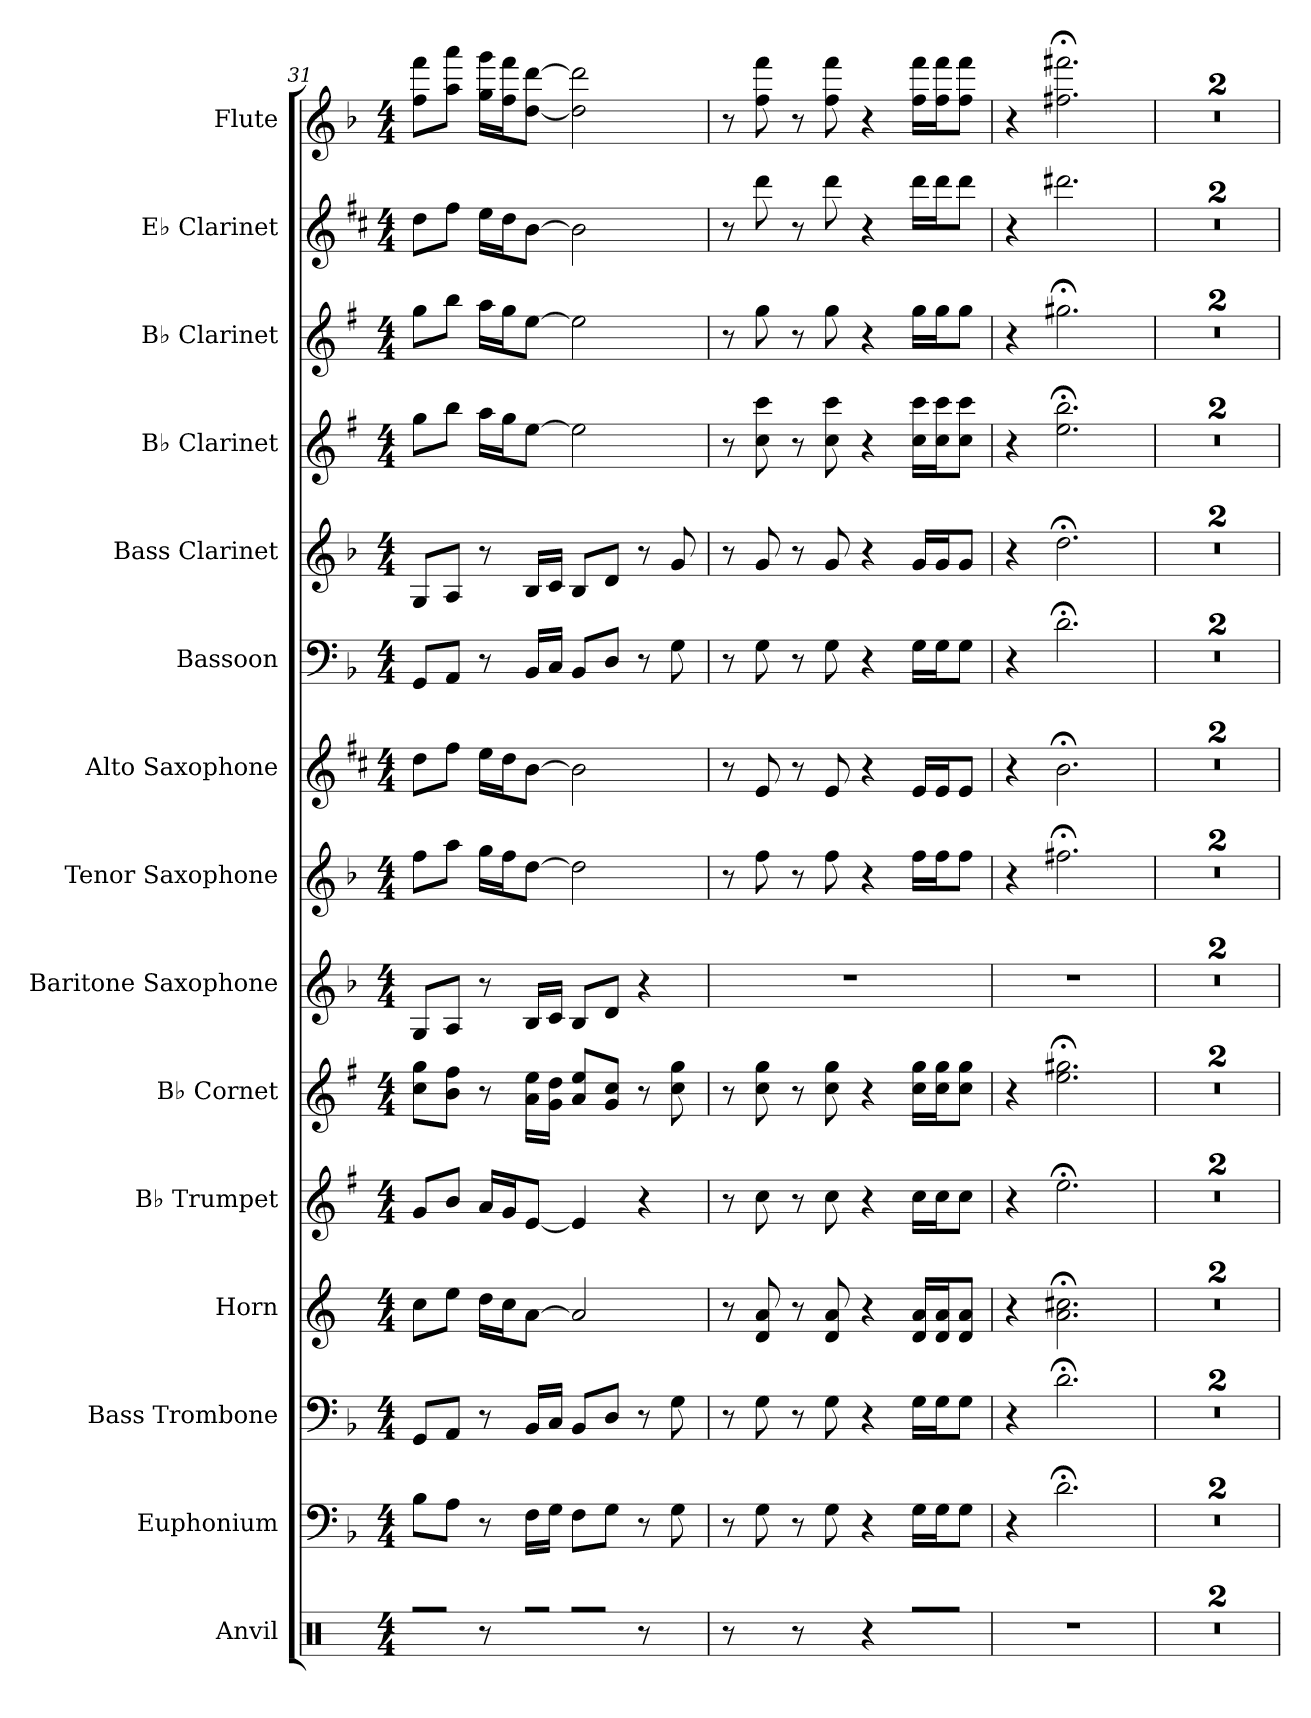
**kern	**kern	**kern	**kern	**kern	**kern	**kern	**kern	**kern	**kern	**kern	**kern	**kern	**kern	**kern
*part15	*part14	*part13	*part12	*part11	*part10	*part9	*part8	*part7	*part6	*part5	*part4	*part3	*part2	*part1
*staff15	*staff14	*staff13	*staff12	*staff11	*staff10	*staff9	*staff8	*staff7	*staff6	*staff5	*staff4	*staff3	*staff2	*staff1
*I"Anvil	*I"Euphonium	*I"Bass Trombone	*I"Horn	*I"B♭ Trumpet	*I"B♭ Cornet	*I"Baritone Saxophone	*I"Tenor Saxophone	*I"Alto Saxophone	*I"Bassoon	*I"Bass Clarinet	*I"B♭ Clarinet	*I"B♭ Clarinet	*I"E♭ Clarinet	*I"Flute
*I'Anv.	*I'Eu.	*I'B. Trb.	*I'Hn.	*I'B♭ Tpt.	*I'B♭ Cnt.	*I'Bar. Sax.	*I'T. Sax.	*I'A. Sax.	*I'Bsn.	*I'B. Cl.	*I'B♭ Cl.	*I'B♭ Cl.	*I'E♭ Cl.	*I'Fl.
*clefX	*clefF4	*clefF4	*clefG2	*clefG2	*clefG2	*clefG2	*clefG2	*clefG2	*clefF4	*clefG2	*clefG2	*clefG2	*clefG2	*clefG2
*	*	*	*ITrd4c7	*ITrd1c2	*ITrd1c2	*ITrd12c21	*ITrd8c14	*ITrd5c9	*	*ITrd8c14	*ITrd1c2	*ITrd1c2	*ITrd-2c-3	*
*k[]	*k[b-]	*k[b-]	*k[b-]	*k[b-]	*k[b-]	*k[b-]	*k[b-]	*k[b-]	*k[b-]	*k[b-]	*k[b-]	*k[b-]	*k[b-]	*k[b-]
*C:	*F:	*F:	*F:	*F:	*F:	*F:	*F:	*F:	*F:	*F:	*F:	*F:	*F:	*F:
*M4/4	*M4/4	*M4/4	*M4/4	*M4/4	*M4/4	*M4/4	*M4/4	*M4/4	*M4/4	*M4/4	*M4/4	*M4/4	*M4/4	*M4/4
=31	=31	=31	=31	=31	=31	=31	=31	=31	=31	=31	=31	=31	=31	=31
8R/L	8B-\L	8GG/L	8f\L	8f/L	8b-\ 8ff\L	8GG/L	8f\L	8f\L	8GG/L	8GG/L	8ff\L	8ff\L	8ff\L	8ff\ 8fff\L
8R/J	8A\J	8AA/J	8a\J	8a/J	8a\ 8ee\J	8AA/J	8a\J	8a\J	8AA/J	8AA/J	8aa\J	8aa\J	8aa\J	8aa\ 8aaa\J
8r	8r	8r	16g\LL	16g/LL	8r	8r	16g\LL	16g\LL	8r	8r	16gg\LL	16gg\LL	16gg\LL	16gg\ 16ggg\LL
.	.	.	16f\J	16f/J	.	.	16f\J	16f\J	.	.	16ff\J	16ff\J	16ff\J	16ff\ 16fff\J
16R/LL	16F\LL	16BB-/LL	[8d\J	[8d/J	16g\ 16dd\LL	16BB-/LL	[8d\J	[8d\J	16BB-/LL	16BB-/LL	[8dd\J	[8dd\J	[8dd\J	[8dd\ [8ddd\J
16R/JJ	16G\JJ	16C/JJ	.	.	16f\ 16cc\JJ	16C/JJ	.	.	16C/JJ	16C/JJ	.	.	.	.
8R/L	8F\L	8BB-/L	2d/]	4d/]	8g/ 8dd/L	8BB-/L	2d\]	2d\]	8BB-/L	8BB-/L	2dd\]	2dd\]	2dd\]	2dd\] 2ddd\]
8R/J	8G\J	8D/J	.	.	8f/ 8b-/J	8D/J	.	.	8D/J	8D/J	.	.	.	.
8r	8r	8r	.	4r	8r	4r	.	.	8r	8r	.	.	.	.
8R/	8G\	8G\	.	.	8b-\ 8ff\	.	.	.	8G\	8G/	.	.	.	.
=32	=32	=32	=32	=32	=32	=32	=32	=32	=32	=32	=32	=32	=32	=32
8r	8r	8r	8r	8r	8r	1r	8r	8r	8r	8r	8r	8r	8r	8r
8R/	8G\	8G\	8G/ 8d/	8b-\	8b-\ 8ff\	.	8f\	8G/	8G\	8G/	8b-\ 8bb-\	8ff\	8fff\	8ff\ 8fff\
8r	8r	8r	8r	8r	8r	.	8r	8r	8r	8r	8r	8r	8r	8r
8R/	8G\	8G\	8G/ 8d/	8b-\	8b-\ 8ff\	.	8f\	8G/	8G\	8G/	8b-\ 8bb-\	8ff\	8fff\	8ff\ 8fff\
4r	4r	4r	4r	4r	4r	.	4r	4r	4r	4r	4r	4r	4r	4r
16R/LL	16G\LL	16G\LL	16G/ 16d/LL	16b-\LL	16b-\ 16ff\LL	.	16f\LL	16G/LL	16G\LL	16G/LL	16b-\ 16bb-\LL	16ff\LL	16fff\LL	16ff\ 16fff\LL
16R/J	16G\J	16G\J	16G/ 16d/J	16b-\J	16b-\ 16ff\J	.	16f\J	16G/J	16G\J	16G/J	16b-\ 16bb-\J	16ff\J	16fff\J	16ff\ 16fff\J
8R/J	8G\J	8G\J	8G/ 8d/J	8b-\J	8b-\ 8ff\J	.	8f\J	8G/J	8G\J	8G/J	8b-\ 8bb-\J	8ff\J	8fff\J	8ff\ 8fff\J
=33	=33	=33	=33	=33	=33	=33	=33	=33	=33	=33	=33	=33	=33	=33
1r	4r	4r	4r	4r	4r	1r	4r	4r	4r	4r	4r	4r	4r	4r
.	2.d;<\	2.d;<\	2.d\;< 2.f#X\;<	2.dd;<\	2.dd\;< 2.ff#X\;<	.	2.f#X;<\	2.d;<\	2.d;<\	2.d;<\	2.dd\;< 2.aa\;<	2.ff#X;<\	2.fff#X\	2.ff#X\;< 2.fff#X\;<
=34	=34	=34	=34	=34	=34	=34	=34	=34	=34	=34	=34	=34	=34	=34
1r	1r	1r	1r	1r	1r	1r	1r	1r	1r	1r	1r	1r	1r	1r
=35	=35	=35	=35	=35	=35	=35	=35	=35	=35	=35	=35	=35	=35	=35
1r	1r	1r	1r	1r	1r	1r	1r	1r	1r	1r	1r	1r	1r	1r
=	=	=	=	=	=	=	=	=	=	=	=	=	=	=
*-	*-	*-	*-	*-	*-	*-	*-	*-	*-	*-	*-	*-	*-	*-
